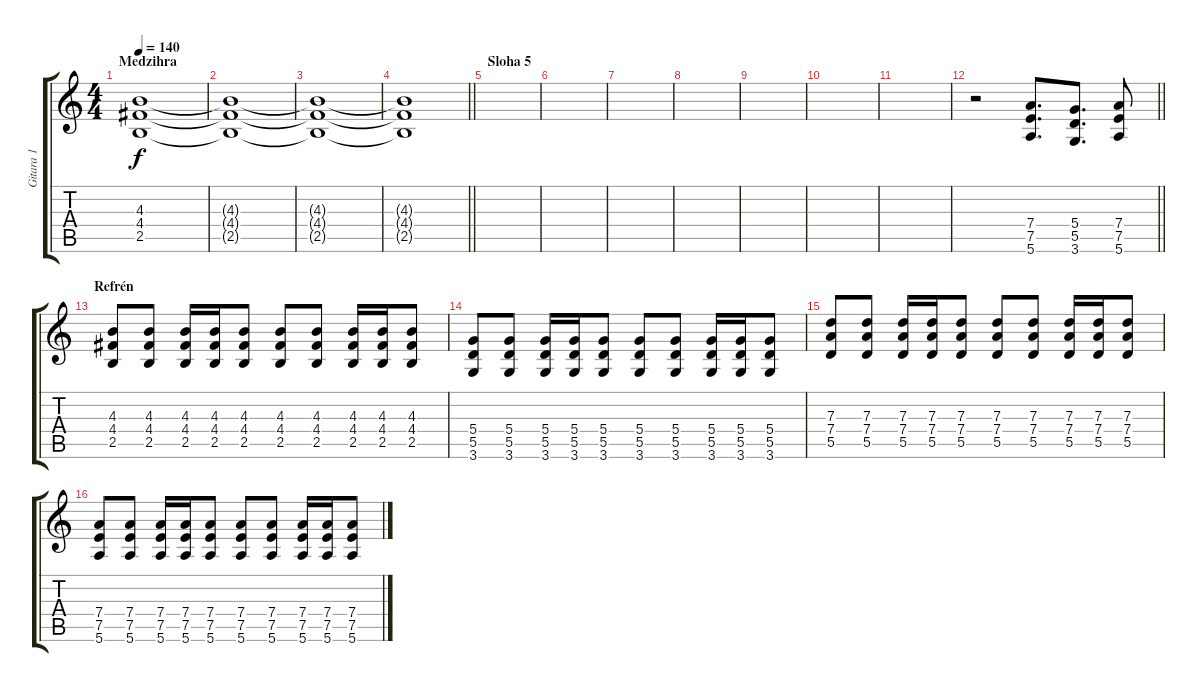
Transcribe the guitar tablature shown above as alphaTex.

\track ("Gitara 1" "Gitara 1") {instrument distortionguitar}
\staff {score tabs}
\tuning (E4 B3 G3 D3 A2 E2) {hide}
\ts (4 4)
\section ("" "Medzihra")
\tempo 140
\clef g2
\ks c
(4.3 4.4 2.5).1{dy f} |
(4.3{t} 4.4{t} 2.5{t}).1{volume 0} |
(4.3{t} 4.4{t} 2.5{t}).1 |
\barLineRight lightlight
(4.3{t} 4.4{t} 2.5{t}).1 |
\section ("" "Sloha 5")
|
|
|
|
|
|
|
\barLineRight lightlight
r.2 (7.4 7.5 5.6).8{d} (5.4 5.5 3.6).8{d} (7.4 7.5 5.6).8 |
\section ("" "Refrén")
(4.3 4.4 2.5).8 (4.3 4.4 2.5).8 (4.3 4.4 2.5).16 (4.3 4.4 2.5).16 (4.3 4.4 2.5).8 (4.3 4.4 2.5).8 (4.3 4.4 2.5).8 (4.3 4.4 2.5).16 (4.3 4.4 2.5).16 (4.3 4.4 2.5).8 |
(5.4 5.5 3.6).8 (5.4 5.5 3.6).8 (5.4 5.5 3.6).16 (5.4 5.5 3.6).16 (5.4 5.5 3.6).8 (5.4 5.5 3.6).8 (5.4 5.5 3.6).8 (5.4 5.5 3.6).16 (5.4 5.5 3.6).16 (5.4 5.5 3.6).8 |
(7.3 7.4 5.5).8 (7.3 7.4 5.5).8 (7.3 7.4 5.5).16 (7.3 7.4 5.5).16 (7.3 7.4 5.5).8 (7.3 7.4 5.5).8 (7.3 7.4 5.5).8 (7.3 7.4 5.5).16 (7.3 7.4 5.5).16 (7.3 7.4 5.5).8 |
(7.4 7.5 5.6).8 (7.4 7.5 5.6).8 (7.4 7.5 5.6).16 (7.4 7.5 5.6).16 (7.4 7.5 5.6).8 (7.4 7.5 5.6).8 (7.4 7.5 5.6).8 (7.4 7.5 5.6).16 (7.4 7.5 5.6).16 (7.4 7.5 5.6).8
